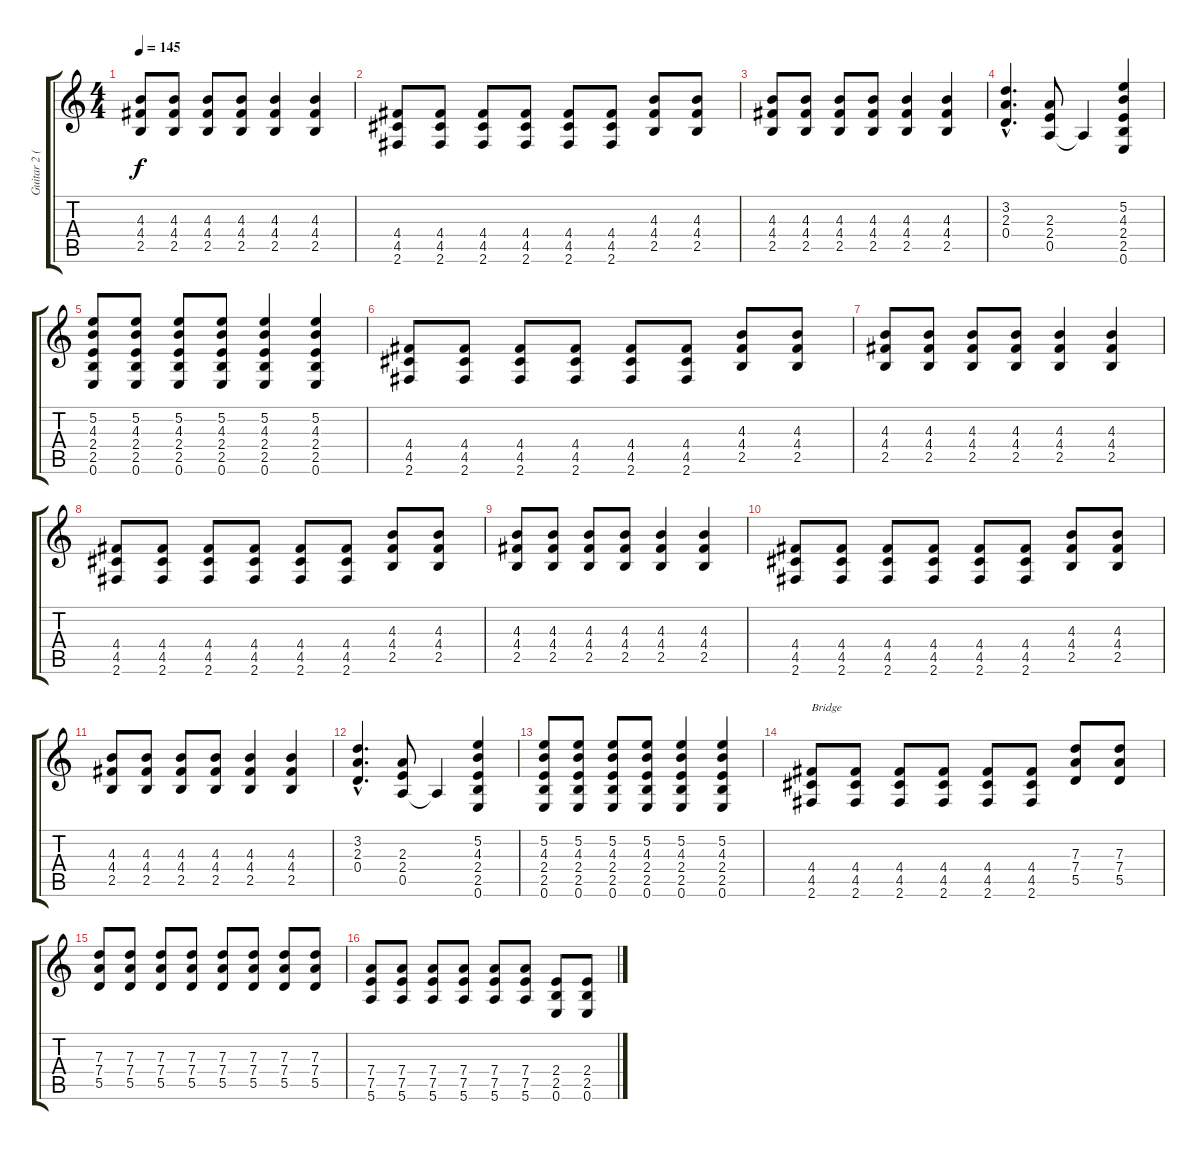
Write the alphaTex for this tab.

\track ("Guitar 2 (Rhythm)" "Guitar 2 (") {instrument distortionguitar}
\staff {score tabs}
\tuning (E4 B3 G3 D3 A2 E2) {hide}
\ts (4 4)
\tempo 145
\clef g2
\ks c
(4.3 4.4 2.5).8{dy f} (4.3 4.4 2.5).8 (4.3 4.4 2.5).8 (4.3 4.4 2.5).8 (4.3 4.4 2.5).4 (4.3 4.4 2.5).4 |
(4.4 4.5 2.6).8 (4.4 4.5 2.6).8 (4.4 4.5 2.6).8 (4.4 4.5 2.6).8 (4.4 4.5 2.6).8 (4.4 4.5 2.6).8 (4.3 4.4 2.5).8 (4.3 4.4 2.5).8 |
(4.3 4.4 2.5).8 (4.3 4.4 2.5).8 (4.3 4.4 2.5).8 (4.3 4.4 2.5).8 (4.3 4.4 2.5).4 (4.3 4.4 2.5).4 |
(3.2{hac} 2.3{hac} 0.4{hac}).4{d} (2.3 2.4 0.5).8 0.5{t}.4 (5.2 4.3 2.4 2.5 0.6).4 |
(5.2 4.3 2.4 2.5 0.6).8 (5.2 4.3 2.4 2.5 0.6).8 (5.2 4.3 2.4 2.5 0.6).8 (5.2 4.3 2.4 2.5 0.6).8 (5.2 4.3 2.4 2.5 0.6).4 (5.2 4.3 2.4 2.5 0.6).4 |
(4.4 4.5 2.6).8 (4.4 4.5 2.6).8 (4.4 4.5 2.6).8 (4.4 4.5 2.6).8 (4.4 4.5 2.6).8 (4.4 4.5 2.6).8 (4.3 4.4 2.5).8 (4.3 4.4 2.5).8 |
(4.3 4.4 2.5).8 (4.3 4.4 2.5).8 (4.3 4.4 2.5).8 (4.3 4.4 2.5).8 (4.3 4.4 2.5).4 (4.3 4.4 2.5).4 |
(4.4 4.5 2.6).8 (4.4 4.5 2.6).8 (4.4 4.5 2.6).8 (4.4 4.5 2.6).8 (4.4 4.5 2.6).8 (4.4 4.5 2.6).8 (4.3 4.4 2.5).8 (4.3 4.4 2.5).8 |
(4.3 4.4 2.5).8 (4.3 4.4 2.5).8 (4.3 4.4 2.5).8 (4.3 4.4 2.5).8 (4.3 4.4 2.5).4 (4.3 4.4 2.5).4 |
(4.4 4.5 2.6).8 (4.4 4.5 2.6).8 (4.4 4.5 2.6).8 (4.4 4.5 2.6).8 (4.4 4.5 2.6).8 (4.4 4.5 2.6).8 (4.3 4.4 2.5).8 (4.3 4.4 2.5).8 |
(4.3 4.4 2.5).8 (4.3 4.4 2.5).8 (4.3 4.4 2.5).8 (4.3 4.4 2.5).8 (4.3 4.4 2.5).4 (4.3 4.4 2.5).4 |
(3.2{hac} 2.3{hac} 0.4{hac}).4{d} (2.3 2.4 0.5).8 0.5{t}.4 (5.2 4.3 2.4 2.5 0.6).4 |
(5.2 4.3 2.4 2.5 0.6).8 (5.2 4.3 2.4 2.5 0.6).8 (5.2 4.3 2.4 2.5 0.6).8 (5.2 4.3 2.4 2.5 0.6).8 (5.2 4.3 2.4 2.5 0.6).4 (5.2 4.3 2.4 2.5 0.6).4 |
(4.4 4.5 2.6).8{txt "Bridge"} (4.4 4.5 2.6).8 (4.4 4.5 2.6).8 (4.4 4.5 2.6).8 (4.4 4.5 2.6).8 (4.4 4.5 2.6).8 (7.3 7.4 5.5).8 (7.3 7.4 5.5).8 |
(7.3 7.4 5.5).8 (7.3 7.4 5.5).8 (7.3 7.4 5.5).8 (7.3 7.4 5.5).8 (7.3 7.4 5.5).8 (7.3 7.4 5.5).8 (7.3 7.4 5.5).8 (7.3 7.4 5.5).8 |
(7.4 7.5 5.6).8 (7.4 7.5 5.6).8 (7.4 7.5 5.6).8 (7.4 7.5 5.6).8 (7.4 7.5 5.6).8 (7.4 7.5 5.6).8 (2.4 2.5 0.6).8 (2.4 2.5 0.6).8
